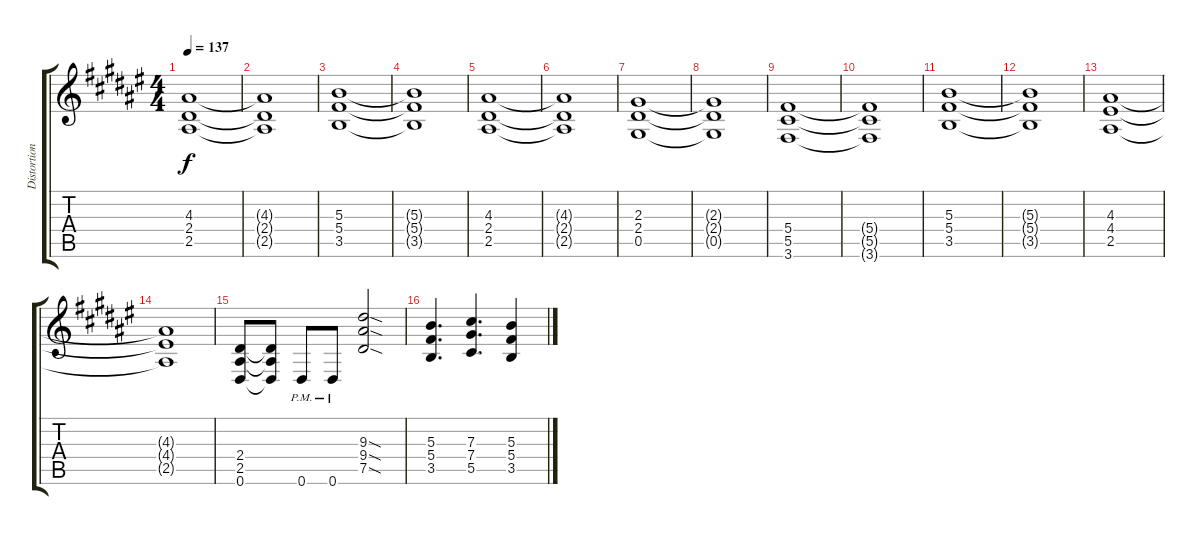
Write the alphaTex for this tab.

\track ("Distortion Josh rand" "Distortion") {instrument distortionguitar}
\staff {score tabs}
\tuning (Eb4 Bb3 Gb3 Db3 Ab2 Eb2) {hide}
\ts (4 4)
\tempo 137
\clef g2
\ks d#minor
(4.3 2.4 2.5).1{dy f} |
(4.3{t} 2.4{t} 2.5{t}).1 |
(5.3 5.4 3.5).1 |
(5.3{t} 5.4{t} 3.5{t}).1 |
(4.3 2.4 2.5).1 |
(4.3{t} 2.4{t} 2.5{t}).1 |
(2.3 2.4 0.5).1 |
(2.3{t} 2.4{t} 0.5{t}).1 |
(5.4 5.5 3.6).1 |
(5.4{t} 5.5{t} 3.6{t}).1 |
(5.3 5.4 3.5).1 |
(5.3{t} 5.4{t} 3.5{t}).1 |
(4.3 4.4 2.5).1 |
(4.3{t} 4.4{t} 2.5{t}).1 |
(2.4 2.5 0.6).8 (2.4{t} 2.5{t} 0.6{t}).8 0.6{pm}.8 0.6{pm}.8 (9.3{sod} 9.4{sod} 7.5{sod}).2 |
(5.3 5.4 3.5).4{d} (7.3 7.4 5.5).4{d} (5.3 5.4 3.5).4
